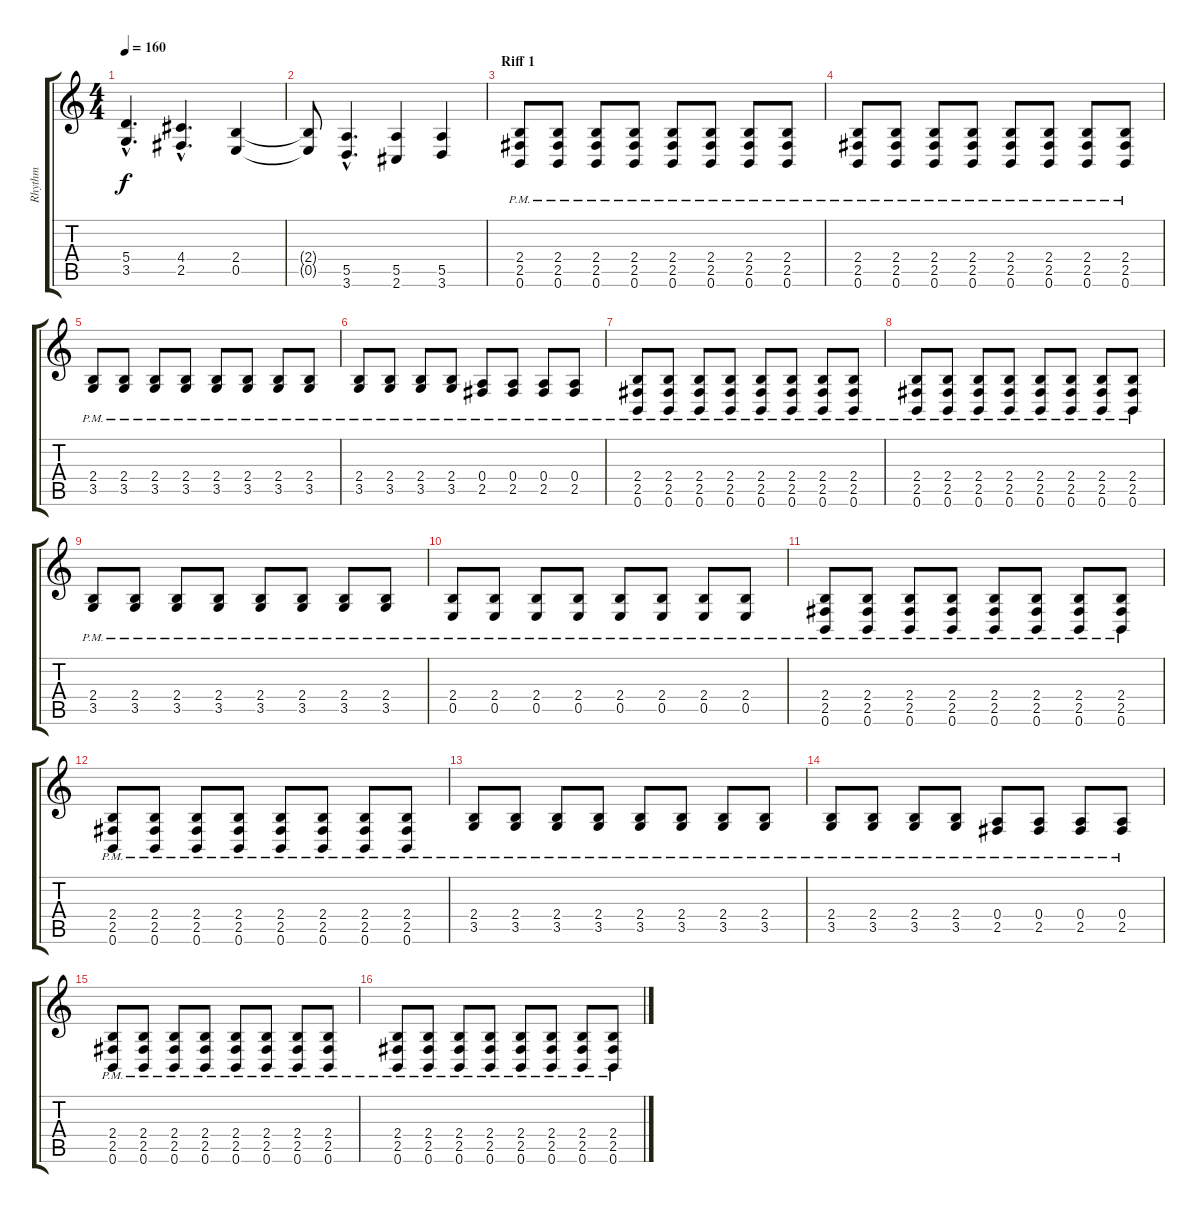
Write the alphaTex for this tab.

\track ("Rhythm" "Rhythm") {instrument distortionguitar}
\staff {score tabs}
\tuning (B3 Gb3 D3 A2 E2 B1) {hide}
\ts (4 4)
\tempo 160
\clef g2
\ks c
(5.4{hac} 3.5{hac}).4{d dy f} (4.4{hac} 2.5{hac}).4{d} (2.4 0.5).4 |
(2.4{t} 0.5{t}).8 (5.5{hac} 3.6{hac}).4{d} (5.5 2.6).4 (5.5 3.6).4 |
\section ("" "Riff 1")
(2.4{pm} 2.5 0.6).8 (2.4{pm} 2.5 0.6).8 (2.4{pm} 2.5 0.6).8 (2.4{pm} 2.5 0.6).8 (2.4{pm} 2.5 0.6).8 (2.4{pm} 2.5 0.6).8 (2.4{pm} 2.5 0.6).8 (2.4{pm} 2.5 0.6).8 |
(2.4{pm} 2.5 0.6).8 (2.4{pm} 2.5 0.6).8 (2.4{pm} 2.5 0.6).8 (2.4{pm} 2.5 0.6).8 (2.4{pm} 2.5 0.6).8 (2.4{pm} 2.5 0.6).8 (2.4{pm} 2.5 0.6).8 (2.4{pm} 2.5 0.6).8 |
(2.4{pm} 3.5).8 (2.4{pm} 3.5).8 (2.4{pm} 3.5).8 (2.4{pm} 3.5).8 (2.4{pm} 3.5).8 (2.4{pm} 3.5).8 (2.4{pm} 3.5).8 (2.4{pm} 3.5).8 |
(2.4{pm} 3.5).8 (2.4{pm} 3.5).8 (2.4{pm} 3.5).8 (2.4{pm} 3.5).8 (0.4{pm} 2.5).8 (0.4{pm} 2.5).8 (0.4{pm} 2.5).8 (0.4{pm} 2.5).8 |
(2.4{pm} 2.5 0.6).8 (2.4{pm} 2.5 0.6).8 (2.4{pm} 2.5 0.6).8 (2.4{pm} 2.5 0.6).8 (2.4{pm} 2.5 0.6).8 (2.4{pm} 2.5 0.6).8 (2.4{pm} 2.5 0.6).8 (2.4{pm} 2.5 0.6).8 |
(2.4{pm} 2.5 0.6).8 (2.4{pm} 2.5 0.6).8 (2.4{pm} 2.5 0.6).8 (2.4{pm} 2.5 0.6).8 (2.4{pm} 2.5 0.6).8 (2.4{pm} 2.5 0.6).8 (2.4{pm} 2.5 0.6).8 (2.4{pm} 2.5 0.6).8 |
(2.4{pm} 3.5).8 (2.4{pm} 3.5).8 (2.4{pm} 3.5).8 (2.4{pm} 3.5).8 (2.4{pm} 3.5).8 (2.4{pm} 3.5).8 (2.4{pm} 3.5).8 (2.4{pm} 3.5).8 |
(2.4{pm} 0.5).8 (2.4{pm} 0.5).8 (2.4{pm} 0.5).8 (2.4{pm} 0.5).8 (2.4{pm} 0.5).8 (2.4{pm} 0.5).8 (2.4{pm} 0.5).8 (2.4{pm} 0.5).8 |
(2.4{pm} 2.5 0.6).8 (2.4{pm} 2.5 0.6).8 (2.4{pm} 2.5 0.6).8 (2.4{pm} 2.5 0.6).8 (2.4{pm} 2.5 0.6).8 (2.4{pm} 2.5 0.6).8 (2.4{pm} 2.5 0.6).8 (2.4{pm} 2.5 0.6).8 |
(2.4{pm} 2.5 0.6).8 (2.4{pm} 2.5 0.6).8 (2.4{pm} 2.5 0.6).8 (2.4{pm} 2.5 0.6).8 (2.4{pm} 2.5 0.6).8 (2.4{pm} 2.5 0.6).8 (2.4{pm} 2.5 0.6).8 (2.4{pm} 2.5 0.6).8 |
(2.4{pm} 3.5).8 (2.4{pm} 3.5).8 (2.4{pm} 3.5).8 (2.4{pm} 3.5).8 (2.4{pm} 3.5).8 (2.4{pm} 3.5).8 (2.4{pm} 3.5).8 (2.4{pm} 3.5).8 |
(2.4{pm} 3.5).8 (2.4{pm} 3.5).8 (2.4{pm} 3.5).8 (2.4{pm} 3.5).8 (0.4{pm} 2.5).8 (0.4{pm} 2.5).8 (0.4{pm} 2.5).8 (0.4{pm} 2.5).8 |
(2.4{pm} 2.5 0.6).8 (2.4{pm} 2.5 0.6).8 (2.4{pm} 2.5 0.6).8 (2.4{pm} 2.5 0.6).8 (2.4{pm} 2.5 0.6).8 (2.4{pm} 2.5 0.6).8 (2.4{pm} 2.5 0.6).8 (2.4{pm} 2.5 0.6).8 |
(2.4{pm} 2.5 0.6).8 (2.4{pm} 2.5 0.6).8 (2.4{pm} 2.5 0.6).8 (2.4{pm} 2.5 0.6).8 (2.4{pm} 2.5 0.6).8 (2.4{pm} 2.5 0.6).8 (2.4{pm} 2.5 0.6).8 (2.4{pm} 2.5 0.6).8
